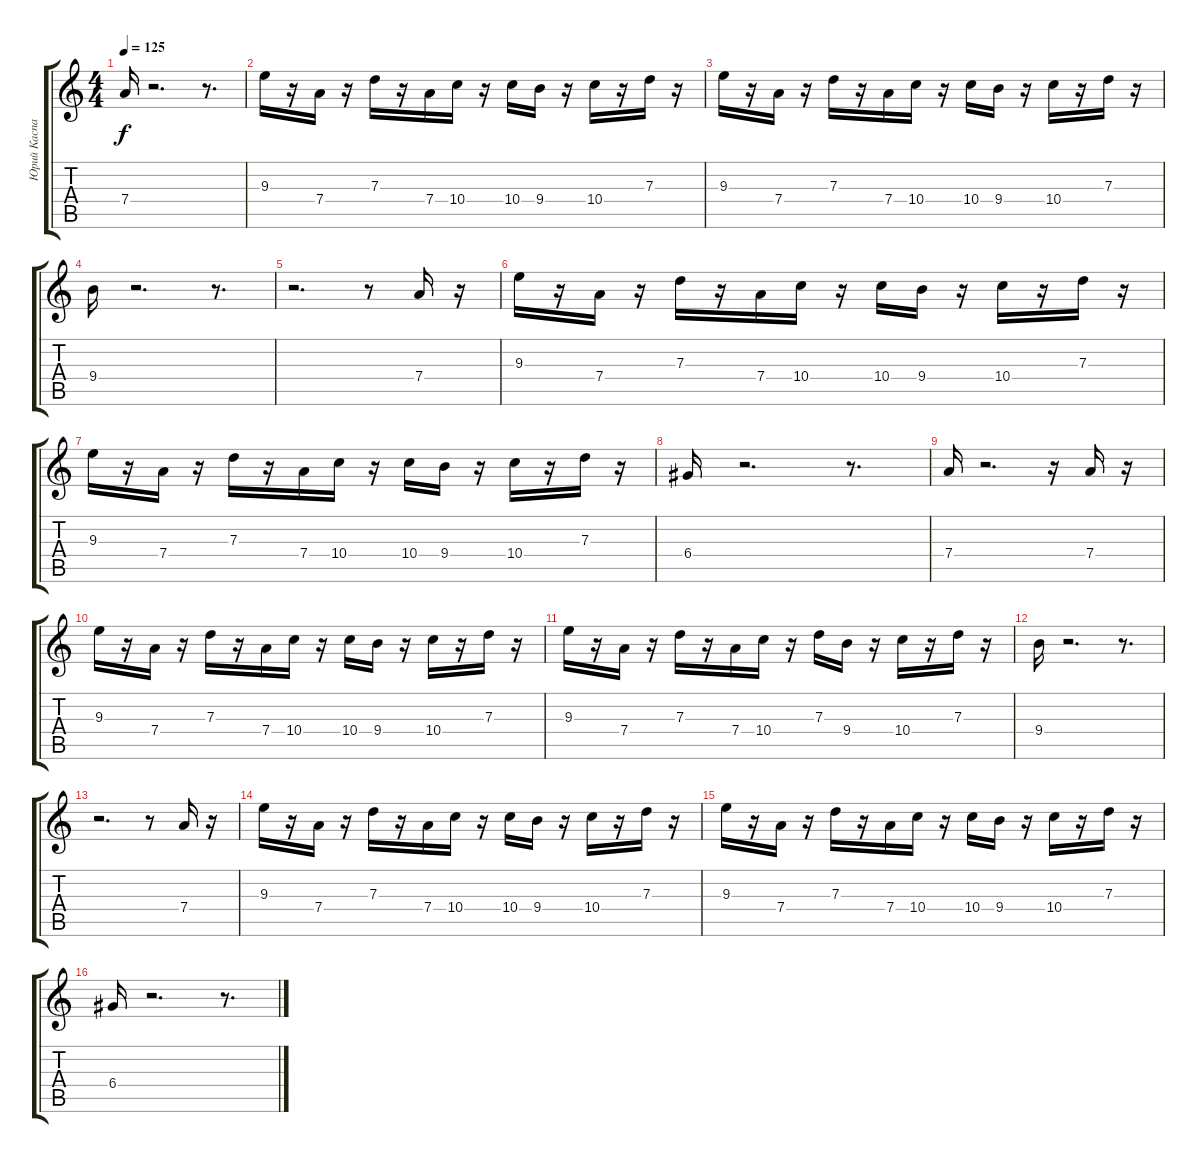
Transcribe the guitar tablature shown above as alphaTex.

\track ("Юрий Каспарян 1" "Юрий Каспа") {instrument overdrivenguitar}
\staff {score tabs}
\tuning (E4 B3 G3 D3 A2 E2) {hide}
\ts (4 4)
\tempo 125
\clef g2
\ks c
7.4.16{dy f} r.2{d} r.8{d} |
9.3.16 r.16 7.4.16 r.16 7.3.16 r.16 7.4.16 10.4.16 r.16 10.4.16 9.4.16 r.16 10.4.16 r.16 7.3.16 r.16 |
9.3.16 r.16 7.4.16 r.16 7.3.16 r.16 7.4.16 10.4.16 r.16 10.4.16 9.4.16 r.16 10.4.16 r.16 7.3.16 r.16 |
9.4.16 r.2{d} r.8{d} |
r.2{d} r.8 7.4.16 r.16 |
9.3.16 r.16 7.4.16 r.16 7.3.16 r.16 7.4.16 10.4.16 r.16 10.4.16 9.4.16 r.16 10.4.16 r.16 7.3.16 r.16 |
9.3.16 r.16 7.4.16 r.16 7.3.16 r.16 7.4.16 10.4.16 r.16 10.4.16 9.4.16 r.16 10.4.16 r.16 7.3.16 r.16 |
6.4.16 r.2{d} r.8{d} |
7.4.16 r.2{d} r.16 7.4.16 r.16 |
9.3.16 r.16 7.4.16 r.16 7.3.16 r.16 7.4.16 10.4.16 r.16 10.4.16 9.4.16 r.16 10.4.16 r.16 7.3.16 r.16 |
9.3.16 r.16 7.4.16 r.16 7.3.16 r.16 7.4.16 10.4.16 r.16 7.3.16 9.4.16 r.16 10.4.16 r.16 7.3.16 r.16 |
9.4.16 r.2{d} r.8{d} |
r.2{d} r.8 7.4.16 r.16 |
9.3.16 r.16 7.4.16 r.16 7.3.16 r.16 7.4.16 10.4.16 r.16 10.4.16 9.4.16 r.16 10.4.16 r.16 7.3.16 r.16 |
9.3.16 r.16 7.4.16 r.16 7.3.16 r.16 7.4.16 10.4.16 r.16 10.4.16 9.4.16 r.16 10.4.16 r.16 7.3.16 r.16 |
6.4.16 r.2{d} r.8{d}
